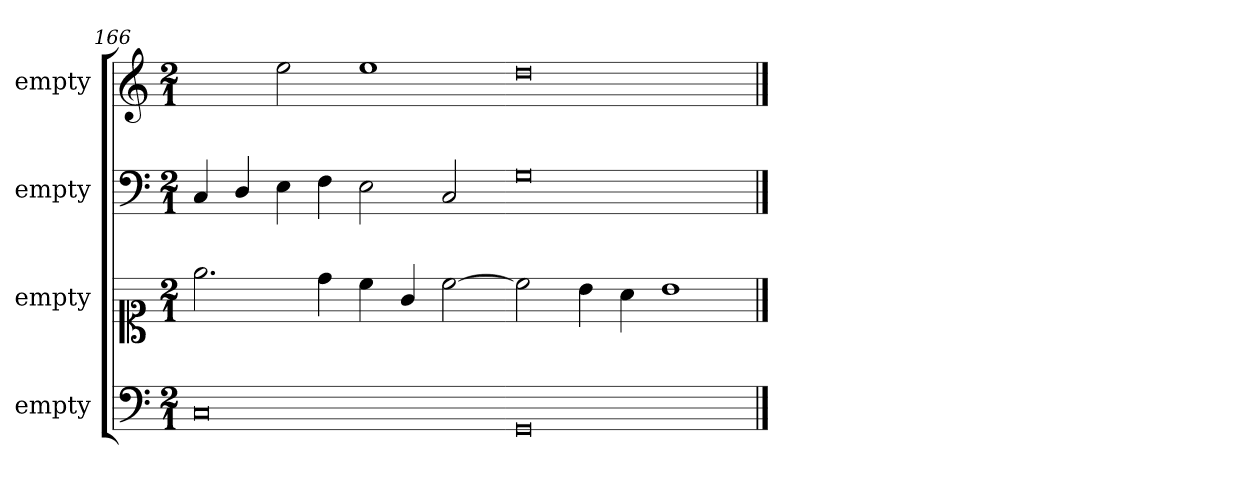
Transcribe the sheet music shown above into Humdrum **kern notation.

**kern	**kern	**kern	**kern
*part4	*part3	*part2	*part1
*staff4	*staff3	*staff2	*staff1
*I"empty	*I"empty	*I"empty	*I"empty
*clefF4	*clefC1	*clefF4	*clefG2
*k[]	*k[]	*k[]	*k[]
*M2/1	*M2/1	*M2/1	*M2/1
=166	=166	=166	=166
0C	2.ee\	4C/	2ryy
.	.	4D/	.
.	.	4E\	2ee\
.	4dd\	4F\	.
.	4cc\	2E\	1ee
.	4g/	.	.
.	[2cc\	2C/	.
=167-	=167-	=167-	=167-
0GG	2cc\]	0G	0dd
.	4b\	.	.
.	4a\	.	.
.	1b	.	.
==	==	==	==
*-	*-	*-	*-
